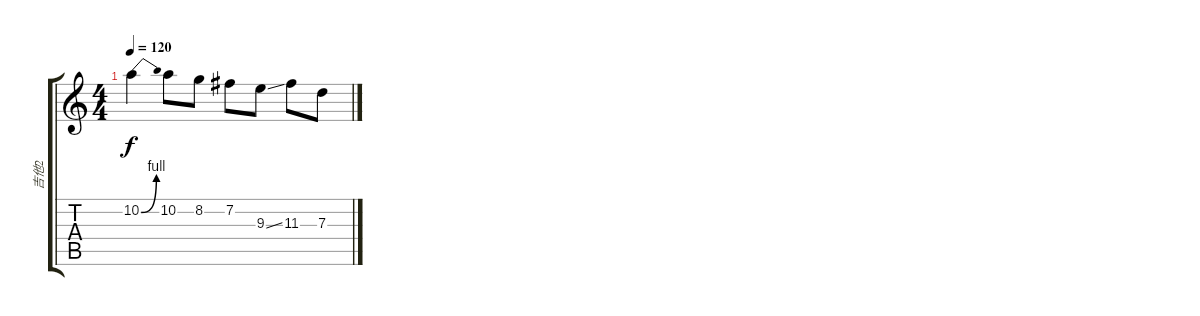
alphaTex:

\track ("吉他2" "吉他2") {instrument acousticguitarsteel}
\staff {score tabs}
\tuning (E4 B3 G3 D3 A2 E2) {hide}
\ts (4 4)
\tempo 120
\clef g2
\ks c
10.2{be (bend 0 0 60 4)}.4{dy f} 10.2.8 8.2.8 7.2.8 9.3{ss}.8 11.3.8 7.3.8
